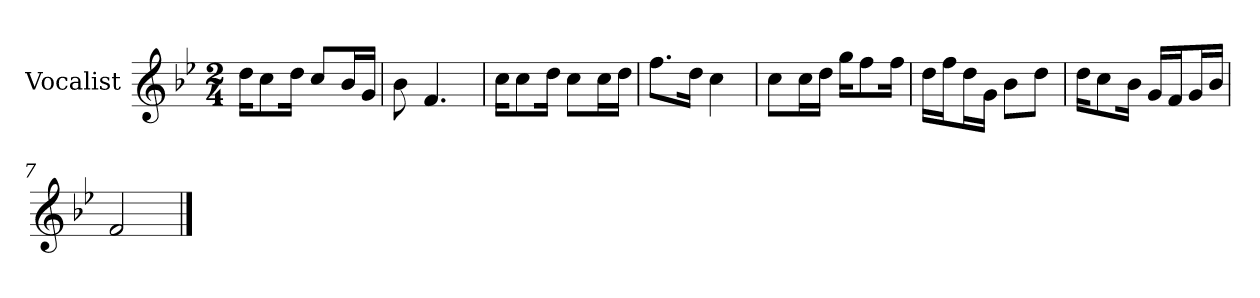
**kern
*part1
*staff1
*I"Vocalist
*k[b-e-]
*B-:
*M2/4
=
16ddKL
8cc
16ddJk
8ccL
16b-L
16gJJ
=1
8b-
4.f
=2
16ccKL
8cc
16ddJk
8ccL
16ccL
16ddJJ
=3
8.ffL
16ddJk
4cc
=4
8ccL
16ccL
16ddJJ
16ggKL
8ff
16ffJk
=5
16ddLL
16ffJ
16ddL
16gJJ
8b-L
8ddJ
=6
16ddKL
8cc
16b-Jk
16gLL
16fJ
16gL
16b-JJ
=7
2f
==
*-
